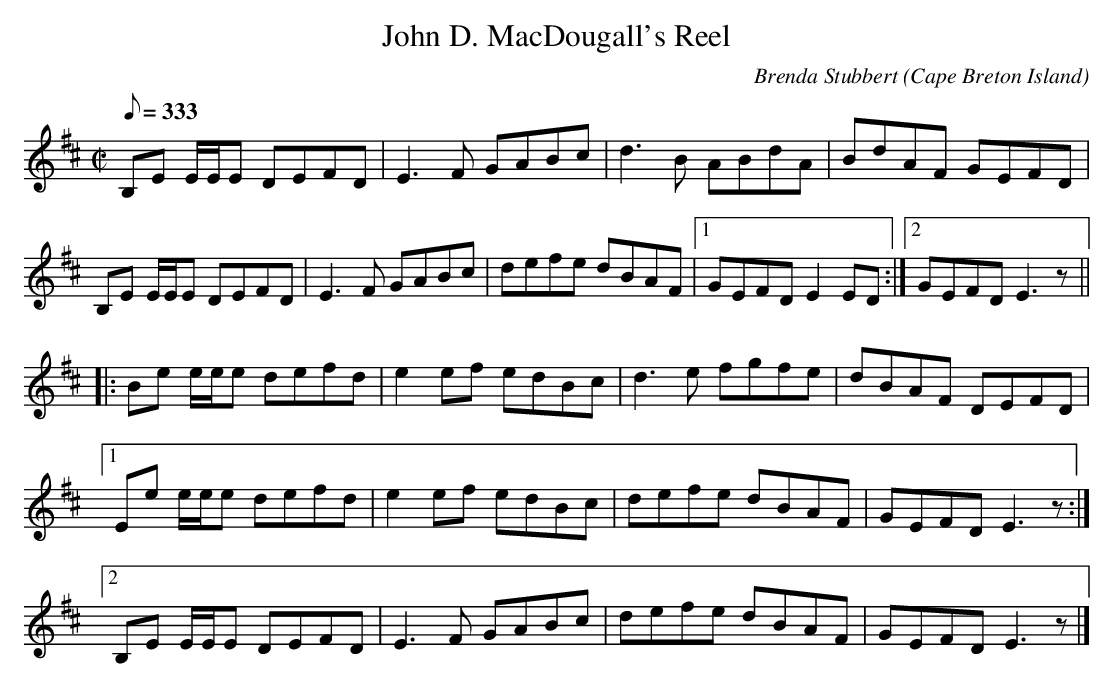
X:1
T:John D. MacDougall's Reel
C:Brenda Stubbert
O:Cape Breton Island
L:1/8
Q:333
M:C|
K:Edor
B,E E/E/E DEFD|E3 F GABc|d3 B ABdA|BdAF GEFD|
B,E E/E/E DEFD|E3 F GABc|defe dBAF|[1GEFD E2 ED:|[2GEFD E3 z||
|:Be e/e/e defd|e2 ef edBc|d3 e fgfe|dBAF DEFD|
[1Ee e/e/e defd|e2 ef edBc|defe dBAF|GEFD E3 z:|
[2B,E E/E/E DEFD|E3 F GABc|defe dBAF|GEFD E3 z|]
